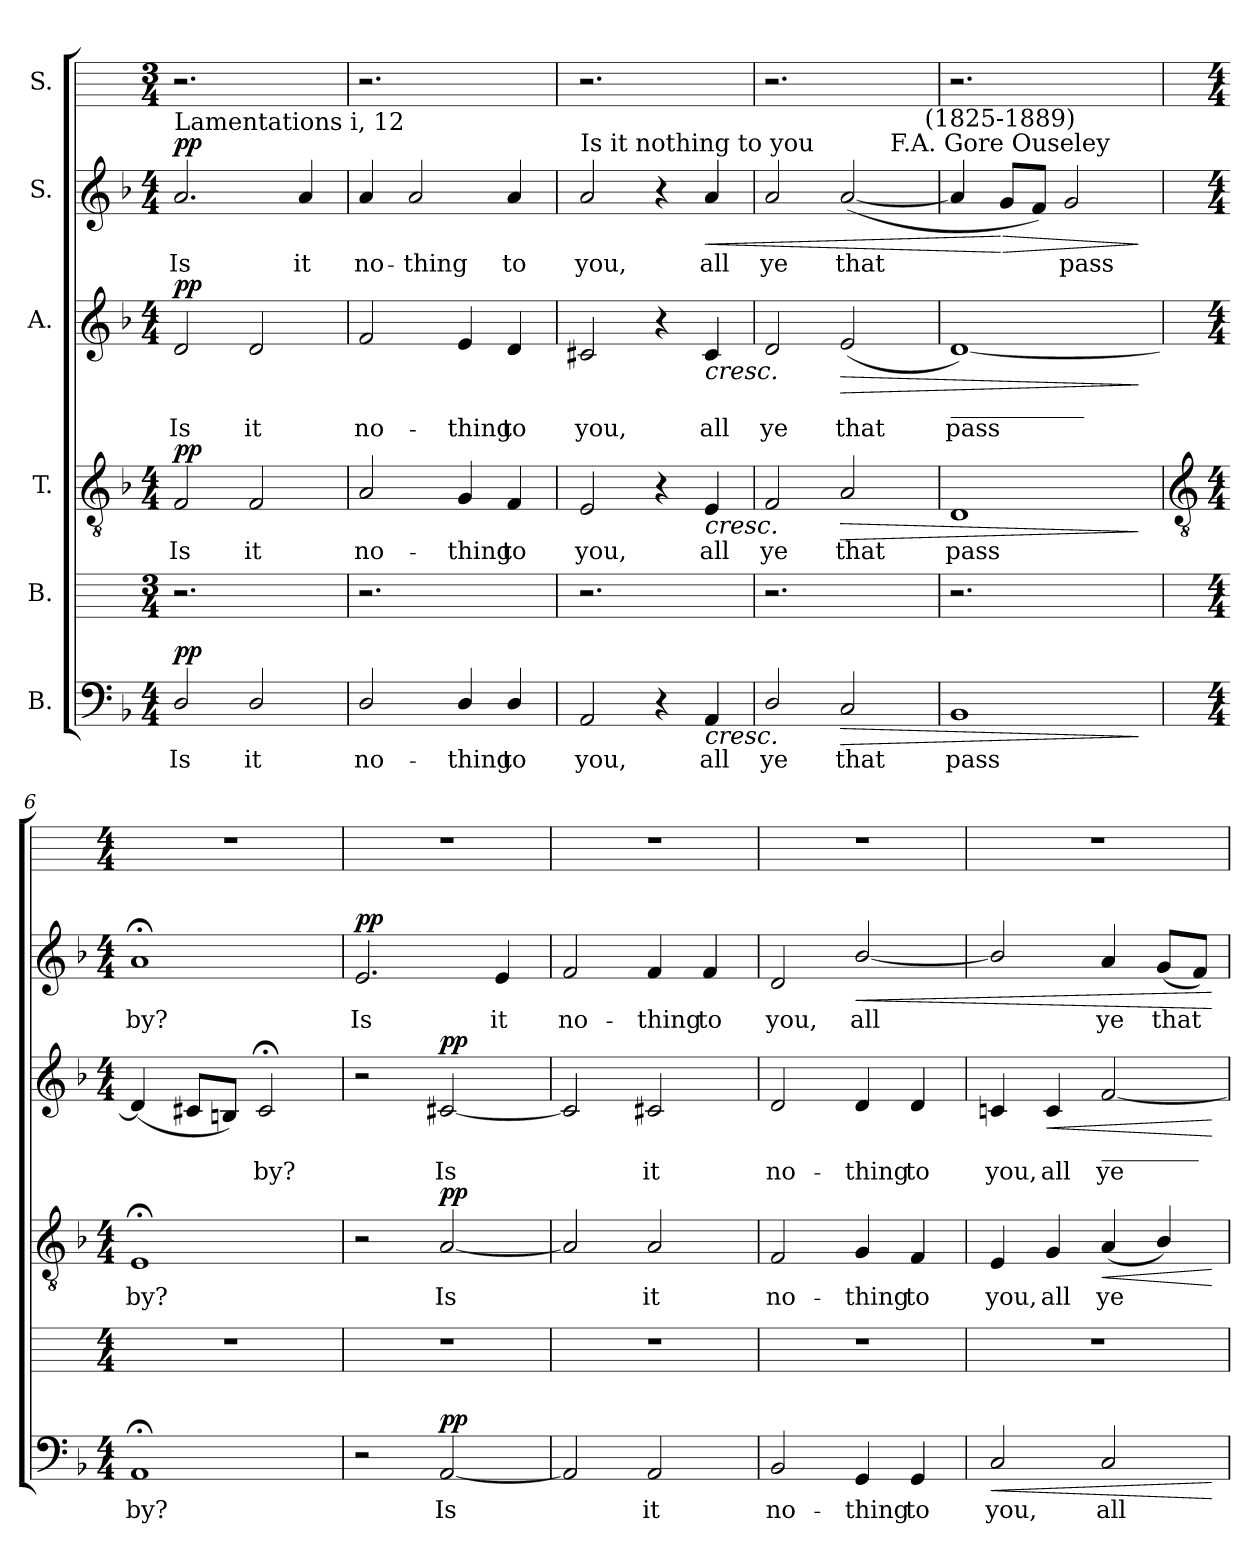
**kern	**text	**dynam	**kern	**kern	**text	**dynam	**kern	**text	**dynam	**kern	**text	**dynam	**kern
*part6	*part6	*part6	*part5	*part4	*part4	*part4	*part3	*part3	*part3	*part2	*part2	*part2	*part1
*staff6	*staff6	*staff6	*staff5	*staff4	*staff4	*staff4	*staff3	*staff3	*staff3	*staff2	*staff2	*staff2	*staff1
*I"B.	*	*	*I"B.	*I"T.	*	*	*I"A.	*	*	*I"S.	*	*	*I"S.
*clefF4	*	*	*	*clefGv2	*	*	*clefG2	*	*	*clefG2	*	*	*
*k[b-]	*	*	*	*k[b-]	*	*	*k[b-]	*	*	*k[b-]	*	*	*
*F:	*	*	*	*F:	*	*	*F:	*	*	*F:	*	*	*
*M4/4	*	*	*M3/4	*M4/4	*	*	*M4/4	*	*	*M4/4	*	*	*M3/4
=1	=1	=1	=1	=1	=1	=1	=1	=1	=1	=1	=1	=1	=1
!	!	!	!	!	!	!	!	!	!	!LO:TX:a:t=Lamentations i, 12	!	!	!
!	!LO:LY:b	!LO:DY:a	!	!	!LO:LY:b	!LO:DY:a	!	!LO:LY:b	!LO:DY:a	!	!LO:LY:b	!LO:DY:a	!
2D/	Is	pp	2.r	2F	Is	pp	2d	Is	pp	2.a	Is	pp	2.r
!	!LO:LY:b	!	!	!	!LO:LY:b	!	!	!LO:LY:b	!	!	!	!	!
2D/	it	.	.	2F	it	.	2d	it	.	.	.	.	.
!	!	!	!	!	!	!	!	!	!	!	!LO:LY:b	!	!
.	.	.	4ryy	.	.	.	.	.	.	4a	it	.	4ryy
=2	=2	=2	=2	=2	=2	=2	=2	=2	=2	=2	=2	=2	=2
!	!LO:LY:b	!	!	!	!LO:LY:b	!	!	!LO:LY:b	!	!	!LO:LY:b	!	!
2D/	no-	.	2.r	2A	no-	.	2f	no-	.	4a	no-	.	2.r
!	!	!	!	!	!	!	!	!	!	!	!LO:LY:b	!	!
.	.	.	.	.	.	.	.	.	.	2a	-thing	.	.
!	!LO:LY:b	!	!	!	!LO:LY:b	!	!	!LO:LY:b	!	!	!	!	!
4D/	-thing	.	.	4G	-thing	.	4e	-thing	.	.	.	.	.
!	!LO:LY:b	!	!	!	!LO:LY:b	!	!	!LO:LY:b	!	!	!LO:LY:b	!	!
4D/	to	.	4ryy	4F	to	.	4d	to	.	4a	to	.	4ryy
=3	=3	=3	=3	=3	=3	=3	=3	=3	=3	=3	=3	=3	=3
!	!	!	!	!	!	!	!	!	!	!LO:TX:a:t=Is it nothing to you	!	!	!
!	!LO:LY:b	!	!	!	!LO:LY:b	!	!	!LO:LY:b	!	!	!LO:LY:b	!	!
2AA/	you,	.	2.r	2E	you,	.	2c#X	you,	.	2a	you,	.	2.r
4r	.	.	.	4r	.	.	4r	.	.	4r	.	.	.
!	!LO:LY:b	!LO:HP:b	!	!	!LO:LY:b	!LO:HP:b	!	!LO:LY:b	!LO:HP:b	!	!LO:LY:b	!LO:HP:b	!
4AA/	all	<	4ryy	4E	all	<	4c#	all	<	4a	all	<	4ryy
=4	=4	=4	=4	=4	=4	=4	=4	=4	=4	=4	=4	=4	=4
!	!LO:LY:b	!	!	!	!LO:LY:b	!	!	!LO:LY:b	!	!	!LO:LY:b	!	!
2D/	ye	.	2.r	2F	ye	.	2d	ye	.	2a	ye	.	2.r
!	!LO:LY:b	!LO:HP:b	!	!	!LO:LY:b	!LO:HP:b	!	!LO:LY:b	!LO:HP:b	!	!LO:LY:b	!	!
2C	that	>	.	2A	that	>	(<2e	that	>	(<[2a	that	.	.
.	.	.	4ryy	.	.	.	.	.	.	.	.	.	4ryy
=5	=5	=5	=5	=5	=5	=5	=5	=5	=5	=5	=5	=5	=5
!	!	!	!	!	!	!	!LO:TX:b:t=___________	!	!	!	!	!	!
!	!LO:LY:b	!	!	!	!LO:LY:b	!	!	!LO:LY:b	!	!	!	!	!
1BB-	pass	.	2.r	1D	pass	.	[1d)	pass	.	4a]	.	.	2.r
!	!	!	!	!	!	!	!	!	!	!LO:TX:a:cj:t=F.A. Gore Ouseley	!	!	!
!	!	!	!	!	!	!	!	!	!	!LO:TX:a:cj:t=(1825-1889)	!	!	!
!	!	!	!	!	!	!	!	!	!	!	!	!LO:HP:n=1:b	!
.	.	.	.	.	.	.	.	.	.	8gL	.	[ >	.
.	.	.	.	.	.	.	.	.	.	8fJ)	.	.	.
!	!	!	!	!	!	!	!	!	!	!	!LO:LY:b	!	!
.	.	.	.	.	.	.	.	.	.	2g	pass	.	.
.	.	.	4ryy	.	.	.	.	.	.	.	.	.	4ryy
.	.	[ ]	.	.	.	[ ]	.	.	[ ]	.	.	]	.
!!LO:LB:g=z
=6	=6	=6	=6	=6	=6	=6	=6	=6	=6	=6	=6	=6	=6
*	*	*	*	*clefGv2	*	*	*	*	*	*	*	*	*
*M4/4	*	*	*M4/4	*M4/4	*	*	*M4/4	*	*	*M4/4	*	*	*M4/4
!	!LO:LY:b	!	!	!	!LO:LY:b	!	!	!	!	!	!LO:LY:b	!	!
1AA;<	by?	.	1r	1E;<	by?	.	(<4d]	.	.	1a;<	by?	.	1r
.	.	.	.	.	.	.	8c#XL	.	.	.	.	.	.
.	.	.	.	.	.	.	8BnJ)	.	.	.	.	.	.
!	!	!	!	!	!	!	!	!LO:LY:b	!	!	!	!	!
.	.	.	.	.	.	.	2c#;<	by?	.	.	.	.	.
=7	=7	=7	=7	=7	=7	=7	=7	=7	=7	=7	=7	=7	=7
!	!	!	!	!	!	!	!	!	!	!	!LO:LY:b	!LO:DY:a	!
2r	.	.	1r	2r	.	.	2r	.	.	2.e	Is	pp	1r
!	!LO:LY:b	!LO:DY:b	!	!	!LO:LY:b	!LO:DY:b	!	!LO:LY:b	!LO:DY:a	!	!	!	!
[2AA	Is	pp	.	[2A	Is	pp	[2c#X	Is	pp	.	.	.	.
!	!	!	!	!	!	!	!	!	!	!	!LO:LY:b	!	!
.	.	.	.	.	.	.	.	.	.	4e	it	.	.
=8	=8	=8	=8	=8	=8	=8	=8	=8	=8	=8	=8	=8	=8
!	!	!	!	!	!	!	!	!	!	!	!LO:LY:b	!	!
2AA]	.	.	1r	2A]	.	.	2c#]	.	.	2f	no-	.	1r
!	!LO:LY:b	!	!	!	!LO:LY:b	!	!	!LO:LY:b	!	!	!LO:LY:b	!	!
2AA	it	.	.	2A	it	.	2c#	it	.	4f	-thing	.	.
!	!	!	!	!	!	!	!	!	!	!	!LO:LY:b	!	!
.	.	.	.	.	.	.	.	.	.	4f	to	.	.
=9	=9	=9	=9	=9	=9	=9	=9	=9	=9	=9	=9	=9	=9
!	!LO:LY:b	!	!	!	!LO:LY:b	!	!	!LO:LY:b	!	!	!LO:LY:b	!	!
2BB-	no-	.	1r	2F	no-	.	2d	no-	.	2d	you,	.	1r
!	!LO:LY:b	!	!	!	!LO:LY:b	!	!	!LO:LY:b	!	!	!LO:LY:b	!LO:HP:b	!
4GG	-thing	.	.	4G	-thing	.	4d	-thing	.	[2b-/	all	<	.
!	!LO:LY:b	!	!	!	!LO:LY:b	!	!	!LO:LY:b	!	!	!	!	!
4GG	to	.	.	4F	to	.	4d	to	.	.	.	.	.
=10	=10	=10	=10	=10	=10	=10	=10	=10	=10	=10	=10	=10	=10
!	!LO:LY:b	!LO:HP:b	!	!	!LO:LY:b	!	!	!LO:LY:b	!	!	!	!	!
2C	you,	<	1r	4E	you,	.	4cn	you,	.	2b-/]	.	.	1r
!	!	!	!	!	!LO:LY:b	!	!	!LO:LY:b	!LO:HP:b	!	!	!	!
.	.	.	.	4G	all	.	4c	all	<	.	.	.	.
!	!	!	!	!	!	!	!LO:TX:b:t=________	!	!	!	!	!	!
!	!LO:LY:b	!	!	!	!LO:LY:b	!LO:HP:b	!	!LO:LY:b	!	!	!LO:LY:b	!	!
2C	all	.	.	(<4A	ye	<	[2f	ye	.	4a	ye	.	.
!	!	!	!	!	!	!	!	!	!	!	!LO:LY:b	!	!
.	.	.	.	4B-/)	.	.	.	.	.	(<8gL	that	.	.
.	.	.	.	.	.	.	.	.	.	8fJ)	.	.	.
.	.	[	.	.	.	[	.	.	[	.	.	[	.
=	=	=	=	=	=	=	=	=	=	=	=	=	=
*-	*-	*-	*-	*-	*-	*-	*-	*-	*-	*-	*-	*-	*-
